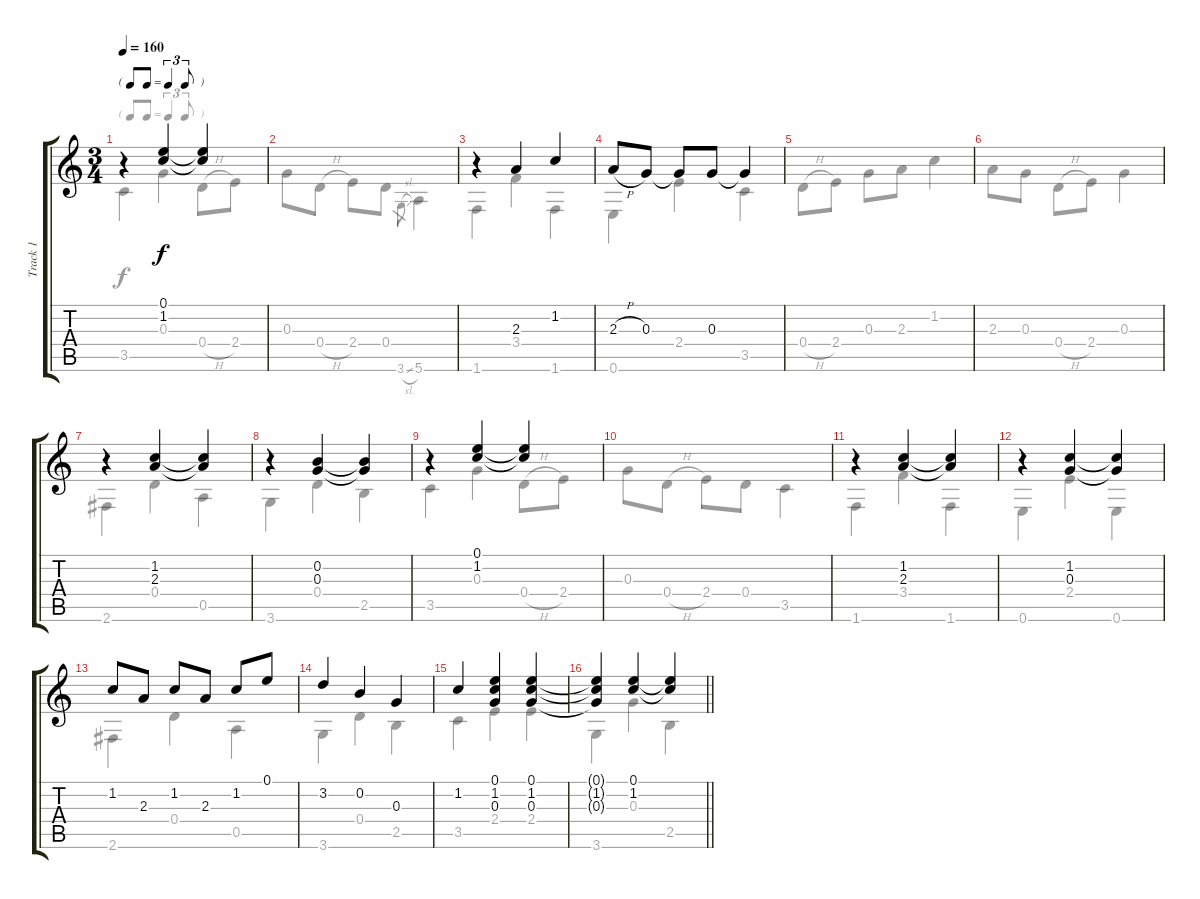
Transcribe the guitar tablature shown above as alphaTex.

\track ("Track 1" "Track 1") {instrument acousticguitarsteel}
\staff {score tabs}
\tuning (E4 B3 G3 D3 A2 E2) {hide}
\voice
\ts (3 4)
\tf triplet8th
\tempo 160
\clef g2
\ks c
r.4{dy f} (0.1 1.2).4 (0.1{t} 1.2{t}).4 |
|
r.4 2.3.4 1.2.4 |
2.3{h}.8 0.3.8 0.3{t}.8 0.3.8 0.3{t}.4 |
|
|
r.4 (1.2 2.3).4 (1.2{t} 2.3{t}).4 |
r.4 (0.2 0.3).4 (0.2{t} 0.3{t}).4 |
r.4 (0.1 1.2).4 (0.1{t} 1.2{t}).4 |
|
r.4 (1.2 2.3).4 (1.2{t} 2.3{t}).4 |
r.4 (1.2 0.3).4 (1.2{t} 0.3{t}).4 |
1.2.8 2.3.8 1.2.8 2.3.8 1.2.8 0.1.8 |
3.2.4 0.2.4 0.3.4 |
1.2.4 (0.1 1.2 0.3).4 (0.1 1.2 0.3).4 |
\barLineRight lightlight
(0.1{t} 1.2{t} 0.3{t}).4 (0.1 1.2).4 (0.1{t} 1.2{t}).4
\voice
\clef g2
\ottava regular
\simile none
\ks c
3.5.4{dy f} 0.3.4 0.4{h}.8 2.4.8 |
0.3.8 0.4{h}.8 2.4.8 0.4.8 3.6{sl}.8{gr} 5.6.4 |
1.6.4 3.4.4 1.6.4 |
0.6.4 2.4.4 3.5.4 |
0.4{h}.8 2.4.8 0.3.8 2.3.8 1.2.4 |
2.3.8 0.3.8 0.4{h}.8 2.4.8 0.3.4 |
2.6.4 0.4.4 0.5.4 |
3.6.4 0.4.4 2.5.4 |
3.5.4 0.3.4 0.4{h}.8 2.4.8 |
0.3.8 0.4{h}.8 2.4.8 0.4.8 3.5.4 |
1.6.4 3.4.4 1.6.4 |
0.6.4 2.4.4 0.6.4 |
2.6.4 0.4.4 0.5.4 |
3.6.4 0.4.4 2.5.4 |
3.5.4 2.4.4 2.4.4 |
\barLineRight lightlight
3.6.4 0.3.4 2.5.4
